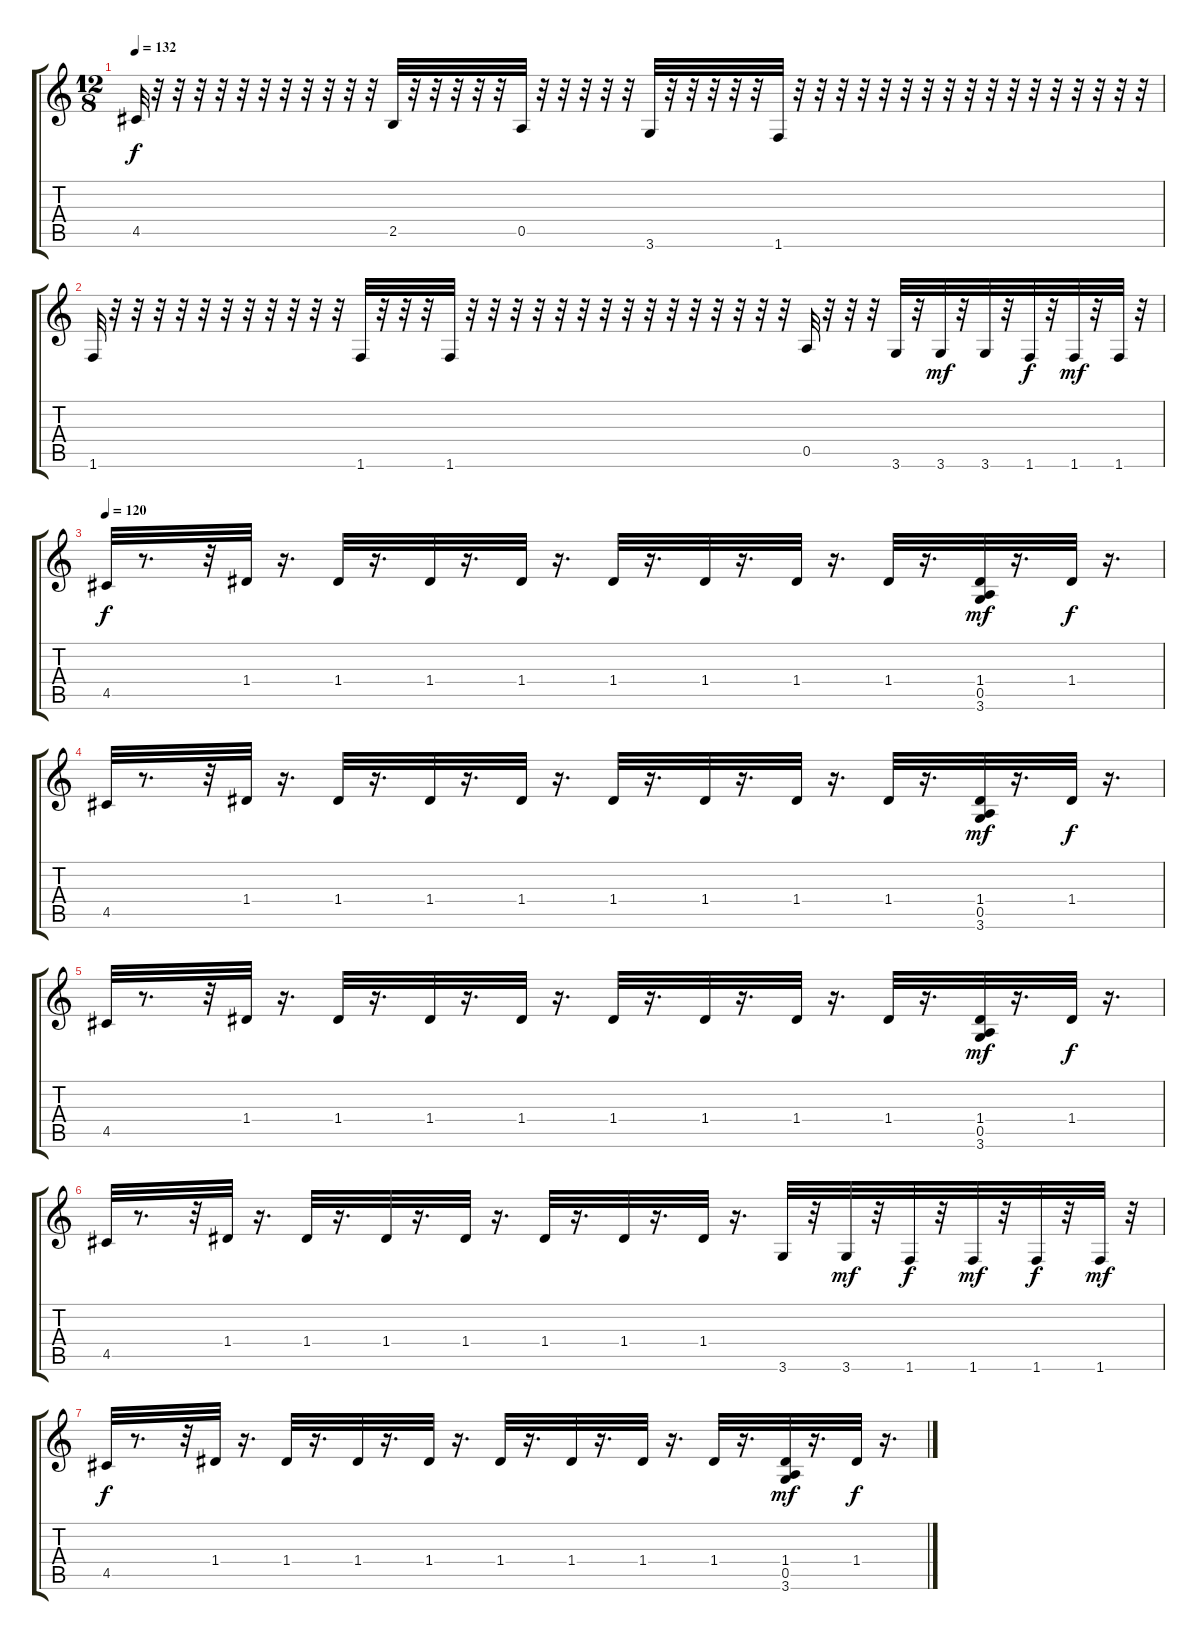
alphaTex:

\track "" {instrument distortionguitar}
\staff {score tabs}
\tuning (E4 B3 G3 D3 A2 E2) {hide}
\ts (12 8)
\tempo 132
\clef g2
\ks c
4.5.32{dy f} r.32 r.32 r.32 r.32 r.32 r.32 r.32 r.32 r.32 r.32 r.32 2.5.32 r.32 r.32 r.32 r.32 r.32 0.5.32 r.32 r.32 r.32 r.32 r.32 3.6.32 r.32 r.32 r.32 r.32 r.32 1.6.32 r.32 r.32 r.32 r.32 r.32 r.32 r.32 r.32 r.32 r.32 r.32 r.32 r.32 r.32 r.32 r.32 r.32 |
1.6.32 r.32 r.32 r.32 r.32 r.32 r.32 r.32 r.32 r.32 r.32 r.32 1.6.32 r.32 r.32 r.32 1.6.32 r.32 r.32 r.32 r.32 r.32 r.32 r.32 r.32 r.32 r.32 r.32 r.32 r.32 r.32 r.32 0.5.32 r.32 r.32 r.32 3.6.32 r.32 3.6.32{dy mf} r.32 3.6.32 r.32 1.6.32{dy f} r.32 1.6.32{dy mf} r.32 1.6.32 r.32 |
\tempo 120
4.5.32{dy f} r.8{d} r.32 1.4.32 r.16{d} 1.4.32 r.16{d} 1.4.32 r.16{d} 1.4.32 r.16{d} 1.4.32 r.16{d} 1.4.32 r.16{d} 1.4.32 r.16{d} 1.4.32 r.16{d} (1.4 0.5 3.6).32{dy mf} r.16{d} 1.4.32{dy f} r.16{d} |
4.5.32 r.8{d} r.32 1.4.32 r.16{d} 1.4.32 r.16{d} 1.4.32 r.16{d} 1.4.32 r.16{d} 1.4.32 r.16{d} 1.4.32 r.16{d} 1.4.32 r.16{d} 1.4.32 r.16{d} (1.4 0.5 3.6).32{dy mf} r.16{d} 1.4.32{dy f} r.16{d} |
4.5.32 r.8{d} r.32 1.4.32 r.16{d} 1.4.32 r.16{d} 1.4.32 r.16{d} 1.4.32 r.16{d} 1.4.32 r.16{d} 1.4.32 r.16{d} 1.4.32 r.16{d} 1.4.32 r.16{d} (1.4 0.5 3.6).32{dy mf} r.16{d} 1.4.32{dy f} r.16{d} |
4.5.32 r.8{d} r.32 1.4.32 r.16{d} 1.4.32 r.16{d} 1.4.32 r.16{d} 1.4.32 r.16{d} 1.4.32 r.16{d} 1.4.32 r.16{d} 1.4.32 r.16{d} 3.6.32 r.32 3.6.32{dy mf} r.32 1.6.32{dy f} r.32 1.6.32{dy mf} r.32 1.6.32{dy f} r.32 1.6.32{dy mf} r.32 |
4.5.32{dy f} r.8{d} r.32 1.4.32 r.16{d} 1.4.32 r.16{d} 1.4.32 r.16{d} 1.4.32 r.16{d} 1.4.32 r.16{d} 1.4.32 r.16{d} 1.4.32 r.16{d} 1.4.32 r.16{d} (1.4 0.5 3.6).32{dy mf} r.16{d} 1.4.32{dy f} r.16{d}
